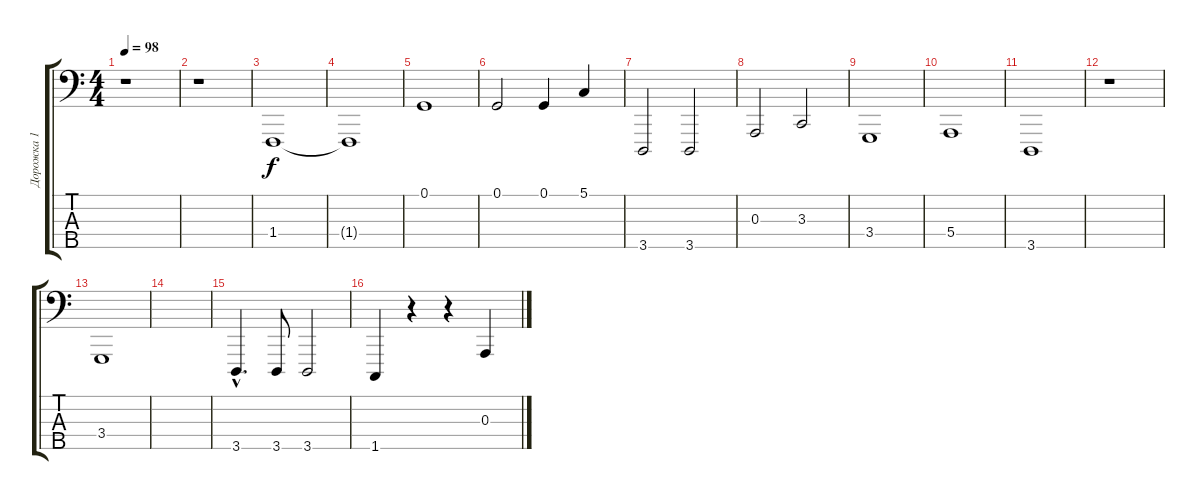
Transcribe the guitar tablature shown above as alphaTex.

\track ("Дорожка 1" "Дорожка 1") {instrument drawbarorgan}
\staff {score tabs}
\tuning (G2 D2 A1 E1 B0) {hide}
\ts (4 4)
\tempo 98
\clef f4
\ks c
r.1{dy f} |
r.1 |
1.4.1 |
1.4{t}.1 |
0.1.1 |
0.1.2 0.1.4 5.1.4 |
3.5.2 3.5.2 |
0.3.2 3.3.2 |
3.4.1 |
5.4.1 |
3.5.1 |
r.1 |
3.4.1 |
|
3.5{hac}.4{d} 3.5.8 3.5.2 |
1.5.4 r.4 r.4 0.3.4
